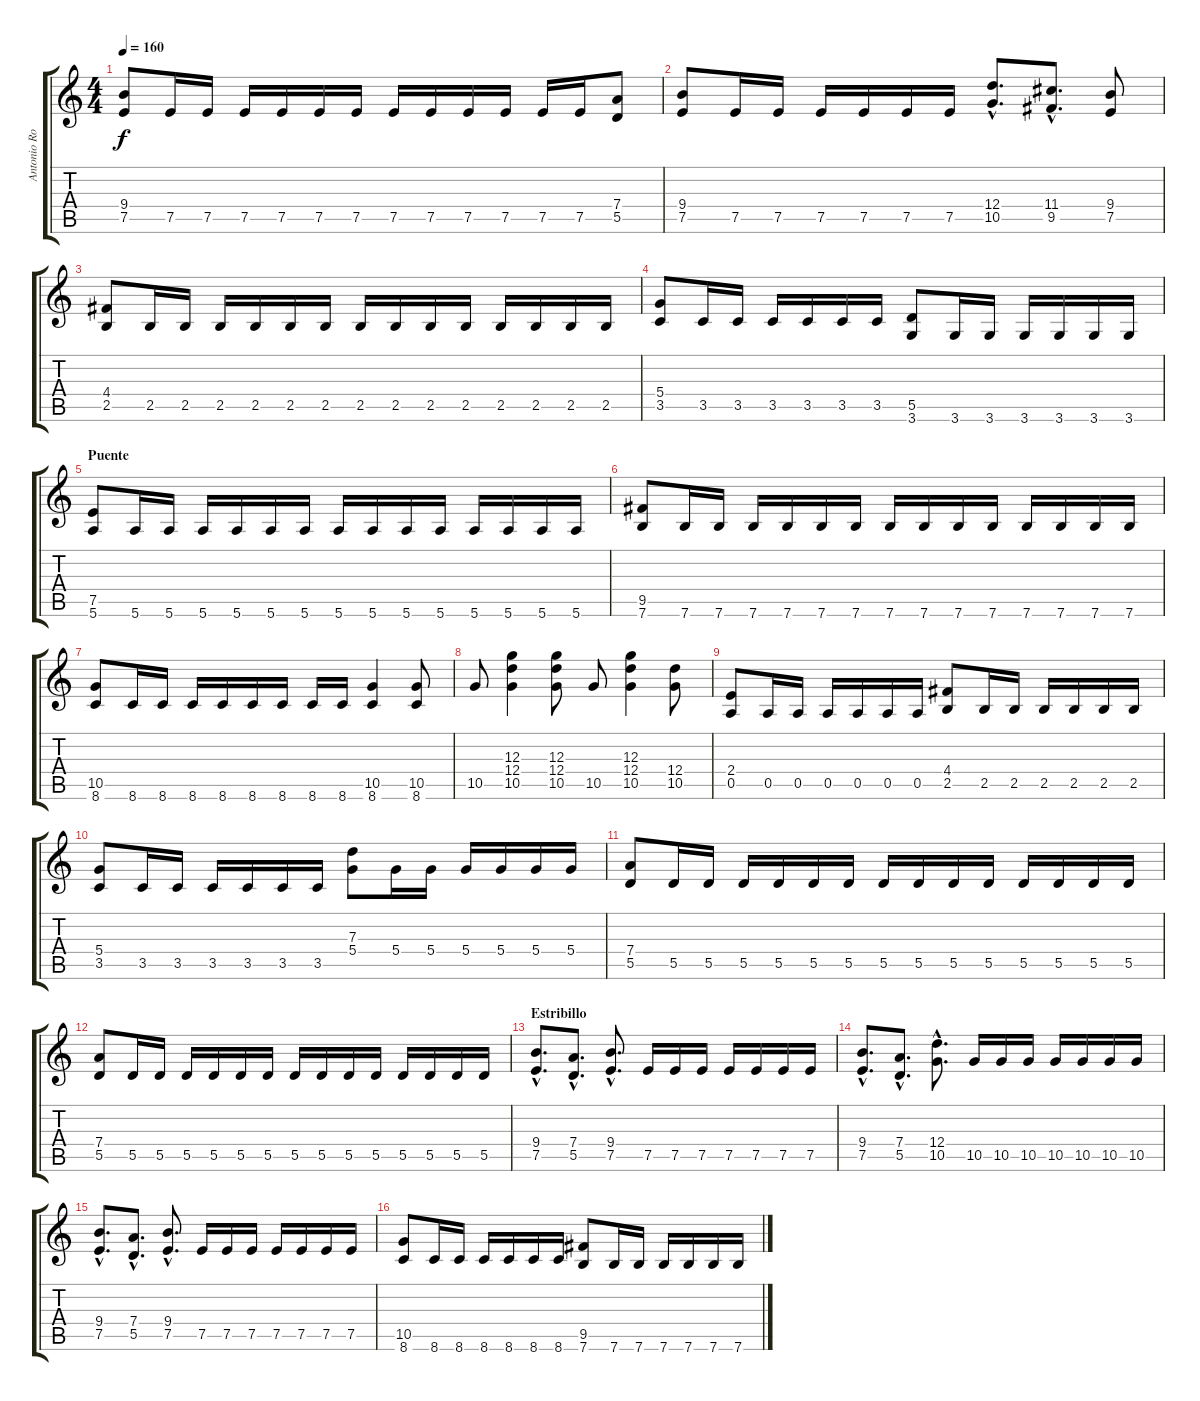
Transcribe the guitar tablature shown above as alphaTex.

\track ("Antonio Romano (Gtr 1)" "Antonio Ro") {instrument distortionguitar}
\staff {score tabs}
\tuning (E4 B3 G3 D3 A2 E2) {hide}
\ts (4 4)
\tempo 160
\clef g2
\ks c
(9.4 7.5).8{dy f} 7.5.16 7.5.16 7.5.16 7.5.16 7.5.16 7.5.16 7.5.16 7.5.16 7.5.16 7.5.16 7.5.16 7.5.16 (7.4 5.5).8 |
(9.4 7.5).8 7.5.16 7.5.16 7.5.16 7.5.16 7.5.16 7.5.16 (12.4{hac} 10.5{hac}).8{d} (11.4{hac} 9.5{hac}).8{d} (9.4 7.5).8 |
(4.4 2.5).8 2.5.16 2.5.16 2.5.16 2.5.16 2.5.16 2.5.16 2.5.16 2.5.16 2.5.16 2.5.16 2.5.16 2.5.16 2.5.16 2.5.16 |
(5.4 3.5).8 3.5.16 3.5.16 3.5.16 3.5.16 3.5.16 3.5.16 (5.5 3.6).8 3.6.16 3.6.16 3.6.16 3.6.16 3.6.16 3.6.16 |
\section ("" "Puente")
(7.5 5.6).8 5.6.16 5.6.16 5.6.16 5.6.16 5.6.16 5.6.16 5.6.16 5.6.16 5.6.16 5.6.16 5.6.16 5.6.16 5.6.16 5.6.16 |
(9.5 7.6).8 7.6.16 7.6.16 7.6.16 7.6.16 7.6.16 7.6.16 7.6.16 7.6.16 7.6.16 7.6.16 7.6.16 7.6.16 7.6.16 7.6.16 |
(10.5 8.6).8 8.6.16 8.6.16 8.6.16 8.6.16 8.6.16 8.6.16 8.6.16 8.6.16 (10.5 8.6).4 (10.5 8.6).8 |
10.5.8 (12.3 12.4 10.5).4 (12.3 12.4 10.5).8 10.5.8 (12.3 12.4 10.5).4 (12.4 10.5).8 |
(2.4 0.5).8 0.5.16 0.5.16 0.5.16 0.5.16 0.5.16 0.5.16 (4.4 2.5).8 2.5.16 2.5.16 2.5.16 2.5.16 2.5.16 2.5.16 |
(5.4 3.5).8 3.5.16 3.5.16 3.5.16 3.5.16 3.5.16 3.5.16 (7.3 5.4).8 5.4.16 5.4.16 5.4.16 5.4.16 5.4.16 5.4.16 |
(7.4 5.5).8 5.5.16 5.5.16 5.5.16 5.5.16 5.5.16 5.5.16 5.5.16 5.5.16 5.5.16 5.5.16 5.5.16 5.5.16 5.5.16 5.5.16 |
(7.4 5.5).8 5.5.16 5.5.16 5.5.16 5.5.16 5.5.16 5.5.16 5.5.16 5.5.16 5.5.16 5.5.16 5.5.16 5.5.16 5.5.16 5.5.16 |
\section ("" "Estribillo")
(9.4{hac} 7.5{hac}).8{d} (7.4{hac} 5.5{hac}).8{d} (9.4{hac} 7.5{hac}).8{d} 7.5.16 7.5.16 7.5.16 7.5.16 7.5.16 7.5.16 7.5.16 |
(9.4{hac} 7.5{hac}).8{d} (7.4{hac} 5.5{hac}).8{d} (12.4{hac} 10.5{hac}).8{d} 10.5.16 10.5.16 10.5.16 10.5.16 10.5.16 10.5.16 10.5.16 |
(9.4{hac} 7.5{hac}).8{d} (7.4{hac} 5.5{hac}).8{d} (9.4{hac} 7.5{hac}).8{d} 7.5.16 7.5.16 7.5.16 7.5.16 7.5.16 7.5.16 7.5.16 |
(10.5 8.6).8 8.6.16 8.6.16 8.6.16 8.6.16 8.6.16 8.6.16 (9.5 7.6).8 7.6.16 7.6.16 7.6.16 7.6.16 7.6.16 7.6.16
